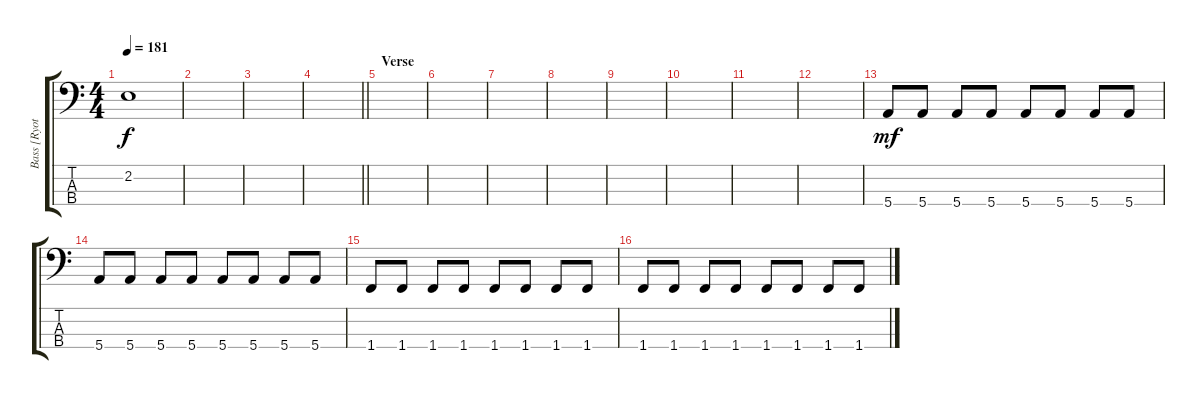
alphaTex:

\track ("Bass [Ryota]" "Bass [Ryot") {instrument electricbassfinger}
\staff {score tabs}
\tuning (G2 D2 A1 E1) {hide}
\ts (4 4)
\tempo 181
\clef f4
\ks c
2.2.1{dy f} |
|
|
\barLineRight lightlight
|
\section ("" "Verse")
|
|
|
|
|
|
|
|
5.4.8{dy mf} 5.4.8 5.4.8 5.4.8 5.4.8 5.4.8 5.4.8 5.4.8 |
5.4.8 5.4.8 5.4.8 5.4.8 5.4.8 5.4.8 5.4.8 5.4.8 |
1.4.8 1.4.8 1.4.8 1.4.8 1.4.8 1.4.8 1.4.8 1.4.8 |
1.4.8 1.4.8 1.4.8 1.4.8 1.4.8 1.4.8 1.4.8 1.4.8
